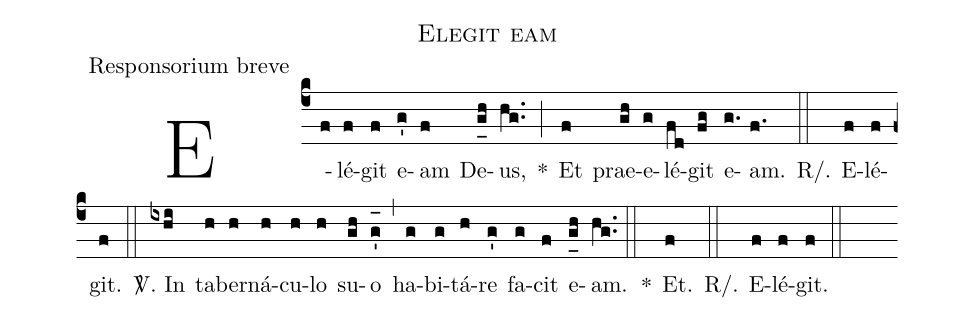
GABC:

name:Elegit eam;
office-part:Responsorium breve;
%%
(c4) E(f)lé(f)git(f) e(g')am(f) De(g_[uh:l]h)us,(hg..) *(;) Et(f) prae(gh)e(g)lé(fd)git(fg) e(g.)am.(f.) (::)
R/. E(f)lé(f)git.(f) (::)
<sp>V/</sp>. In(ixhi) ta(h)ber(h)ná(h)cu(h)lo(h) su(gh)o(g'_[oh:h]) (,) ha(g)bi(g)tá(h)re(g') fa(g)cit(f) e(g_[uh:l]h)am.(hg..) (::)
*() Et.(f) (::)
R/. E(f)lé(f)git.(f) (::)
